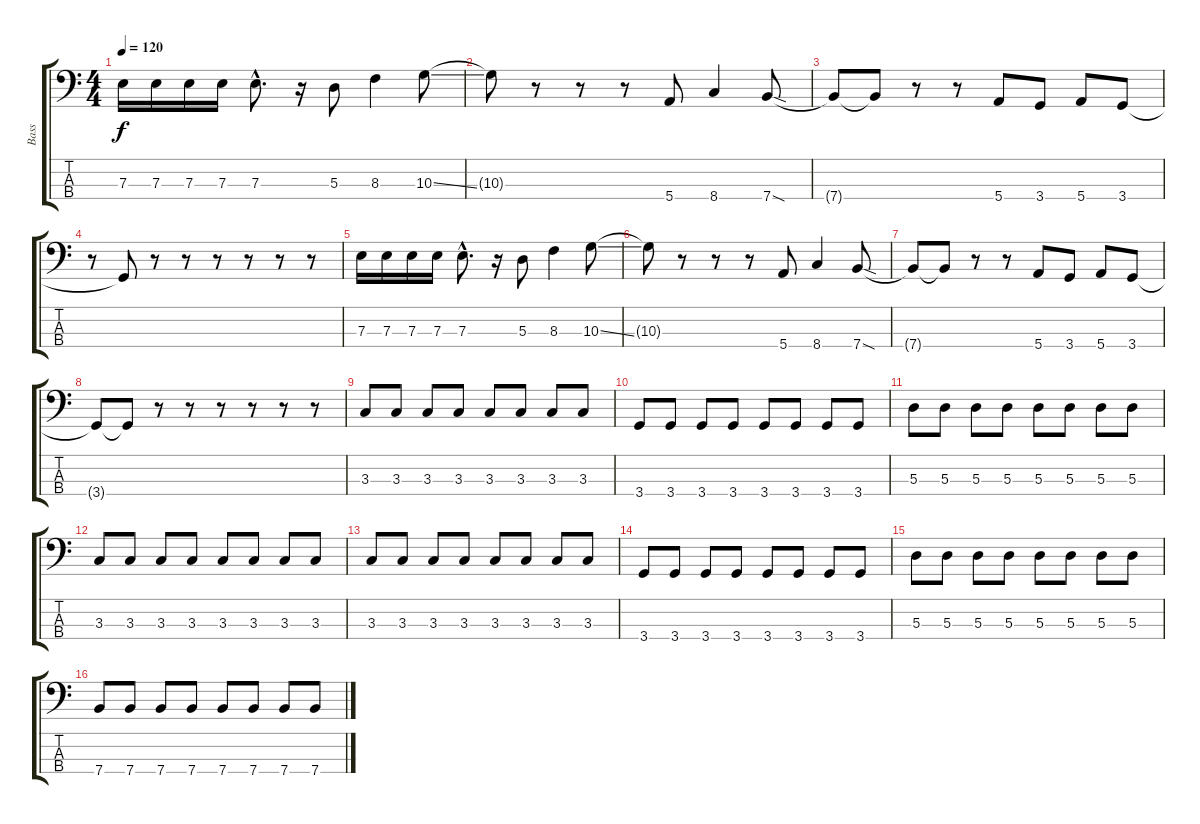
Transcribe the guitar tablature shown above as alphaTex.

\track ("Bass" "Bass") {instrument electricbassfinger}
\staff {score tabs}
\tuning (G2 D2 A1 E1) {hide}
\ts (4 4)
\tempo 120
\clef f4
\ks c
7.3.16{dy f} 7.3.16 7.3.16 7.3.16 7.3{hac}.8{d} r.16 5.3.8 8.3.4 10.3{ss}.8 |
10.3{t}.8 r.8 r.8 r.8 5.4.8 8.4.4 7.4{sod}.8 |
7.4{t}.8 7.4{t}.8 r.8 r.8 5.4.8 3.4.8 5.4.8 3.4.8 |
r.8 3.4{t}.8 r.8 r.8 r.8 r.8 r.8 r.8 |
7.3.16 7.3.16 7.3.16 7.3.16 7.3{hac}.8{d} r.16 5.3.8 8.3.4 10.3{ss}.8 |
10.3{t}.8 r.8 r.8 r.8 5.4.8 8.4.4 7.4{sod}.8 |
7.4{t}.8 7.4{t}.8 r.8 r.8 5.4.8 3.4.8 5.4.8 3.4.8 |
3.4{t}.8 3.4{t}.8 r.8 r.8 r.8 r.8 r.8 r.8 |
3.3.8 3.3.8 3.3.8 3.3.8 3.3.8 3.3.8 3.3.8 3.3.8 |
3.4.8 3.4.8 3.4.8 3.4.8 3.4.8 3.4.8 3.4.8 3.4.8 |
5.3.8 5.3.8 5.3.8 5.3.8 5.3.8 5.3.8 5.3.8 5.3.8 |
3.3.8 3.3.8 3.3.8 3.3.8 3.3.8 3.3.8 3.3.8 3.3.8 |
3.3.8 3.3.8 3.3.8 3.3.8 3.3.8 3.3.8 3.3.8 3.3.8 |
3.4.8 3.4.8 3.4.8 3.4.8 3.4.8 3.4.8 3.4.8 3.4.8 |
5.3.8 5.3.8 5.3.8 5.3.8 5.3.8 5.3.8 5.3.8 5.3.8 |
7.4.8 7.4.8 7.4.8 7.4.8 7.4.8 7.4.8 7.4.8 7.4.8
